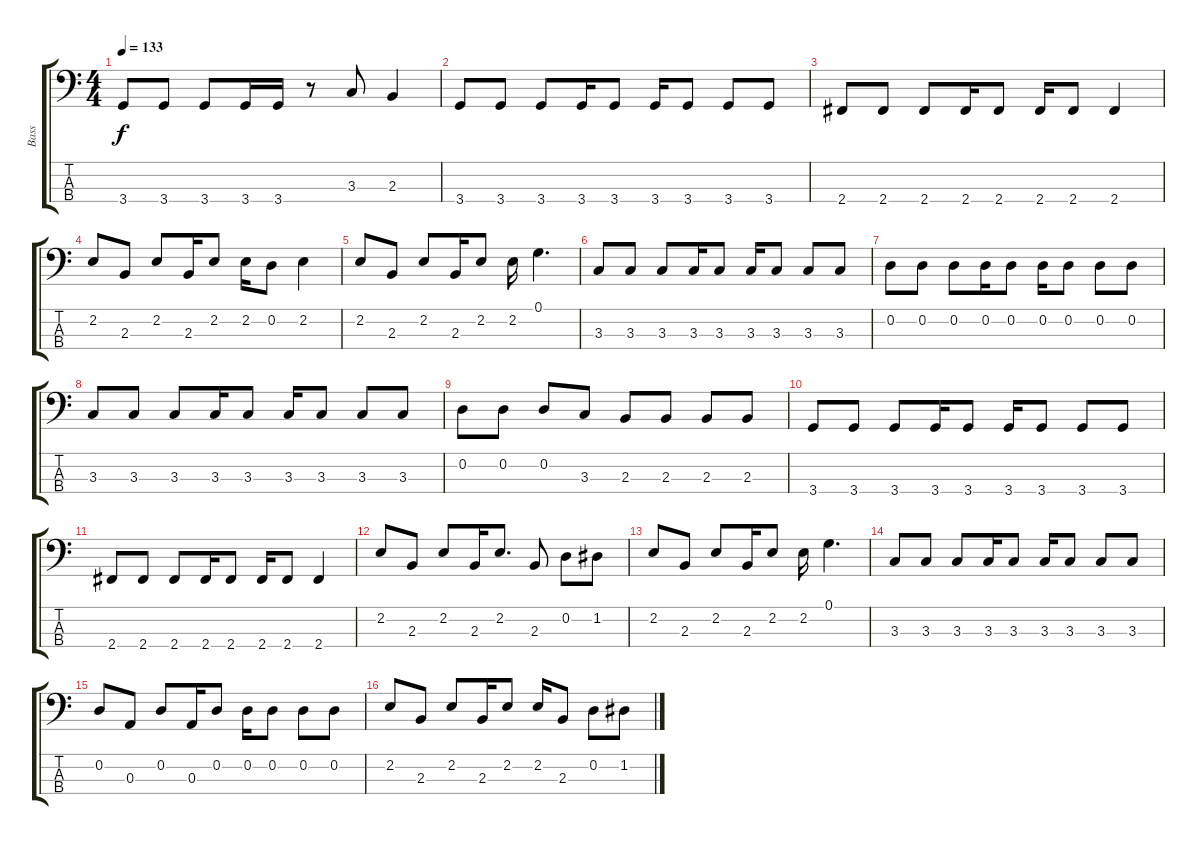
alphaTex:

\track ("Bass" "Bass") {instrument electricbasspick}
\staff {score tabs}
\tuning (G2 D2 A1 E1) {hide}
\ts (4 4)
\tempo 133
\clef f4
\ks c
3.4.8{dy f} 3.4.8 3.4.8 3.4.16 3.4.16 r.8 3.3.8 2.3.4 |
3.4.8 3.4.8 3.4.8 3.4.16 3.4.8 3.4.16 3.4.8 3.4.8 3.4.8 |
2.4.8 2.4.8 2.4.8 2.4.16 2.4.8 2.4.16 2.4.8 2.4.4 |
2.2.8 2.3.8 2.2.8 2.3.16 2.2.8 2.2.16 0.2.8 2.2.4 |
2.2.8 2.3.8 2.2.8 2.3.16 2.2.8 2.2.16 0.1.4{d} |
3.3.8 3.3.8 3.3.8 3.3.16 3.3.8 3.3.16 3.3.8 3.3.8 3.3.8 |
0.2.8 0.2.8 0.2.8 0.2.16 0.2.8 0.2.16 0.2.8 0.2.8 0.2.8 |
3.3.8 3.3.8 3.3.8 3.3.16 3.3.8 3.3.16 3.3.8 3.3.8 3.3.8 |
0.2.8 0.2.8 0.2.8 3.3.8 2.3.8 2.3.8 2.3.8 2.3.8 |
3.4.8 3.4.8 3.4.8 3.4.16 3.4.8 3.4.16 3.4.8 3.4.8 3.4.8 |
2.4.8 2.4.8 2.4.8 2.4.16 2.4.8 2.4.16 2.4.8 2.4.4 |
2.2.8 2.3.8 2.2.8 2.3.16 2.2.8{d} 2.3.8 0.2.8 1.2.8 |
2.2.8 2.3.8 2.2.8 2.3.16 2.2.8 2.2.16 0.1.4{d} |
3.3.8 3.3.8 3.3.8 3.3.16 3.3.8 3.3.16 3.3.8 3.3.8 3.3.8 |
0.2.8 0.3.8 0.2.8 0.3.16 0.2.8 0.2.16 0.2.8 0.2.8 0.2.8 |
2.2.8 2.3.8 2.2.8 2.3.16 2.2.8 2.2.16 2.3.8 0.2.8 1.2.8
